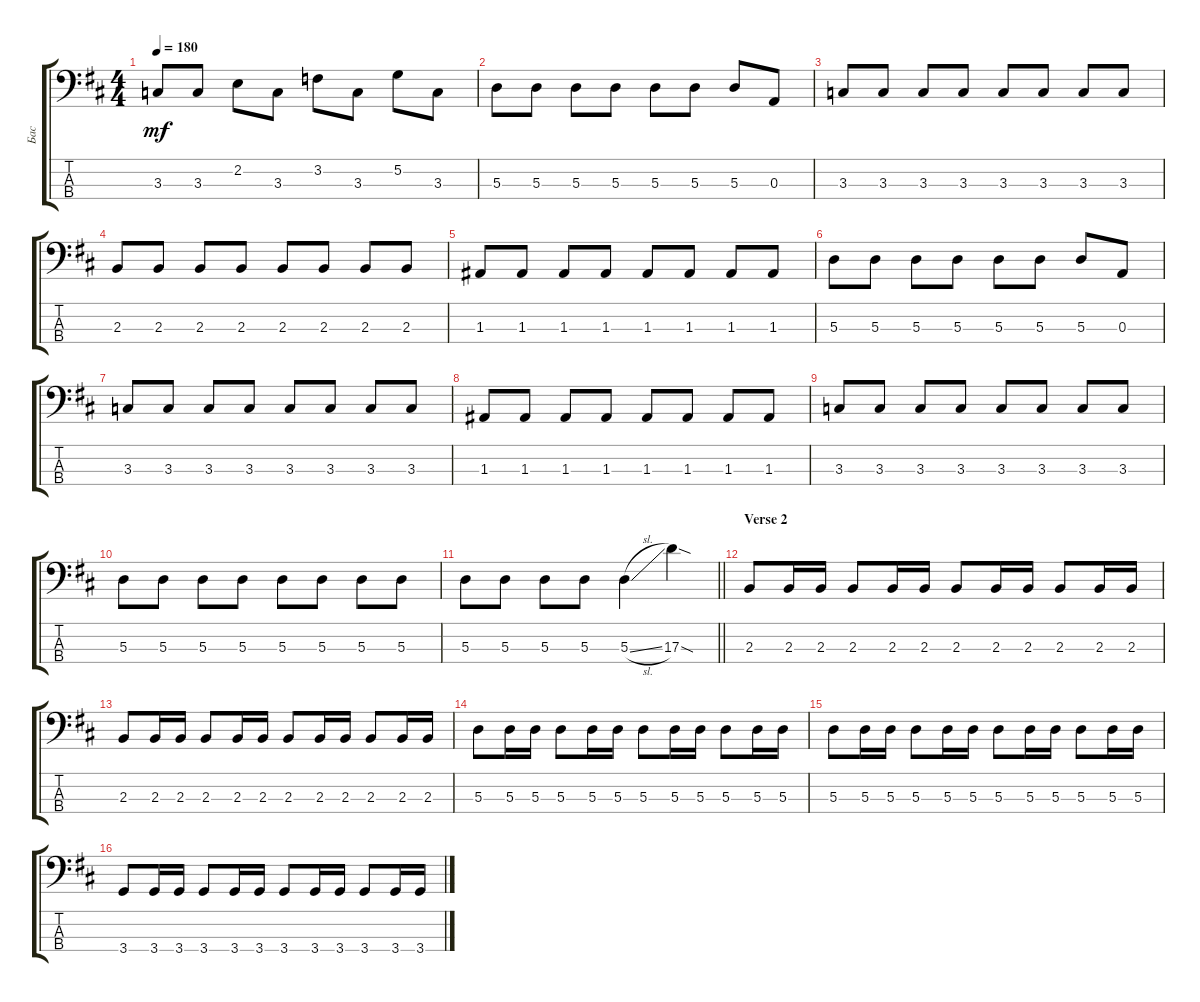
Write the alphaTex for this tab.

\track ("Бас" "Бас") {instrument electricbassfinger}
\staff {score tabs}
\tuning (G2 D2 A1 E1) {hide}
\ts (4 4)
\tempo 180
\clef f4
\ks bminor
3.3.8{dy mf} 3.3.8 2.2.8 3.3.8 3.2.8 3.3.8 5.2.8 3.3.8 |
5.3.8 5.3.8 5.3.8 5.3.8 5.3.8 5.3.8 5.3.8 0.3.8 |
3.3.8 3.3.8 3.3.8 3.3.8 3.3.8 3.3.8 3.3.8 3.3.8 |
2.3.8 2.3.8 2.3.8 2.3.8 2.3.8 2.3.8 2.3.8 2.3.8 |
1.3.8 1.3.8 1.3.8 1.3.8 1.3.8 1.3.8 1.3.8 1.3.8 |
5.3.8 5.3.8 5.3.8 5.3.8 5.3.8 5.3.8 5.3.8 0.3.8 |
3.3.8 3.3.8 3.3.8 3.3.8 3.3.8 3.3.8 3.3.8 3.3.8 |
1.3.8 1.3.8 1.3.8 1.3.8 1.3.8 1.3.8 1.3.8 1.3.8 |
3.3.8 3.3.8 3.3.8 3.3.8 3.3.8 3.3.8 3.3.8 3.3.8 |
5.3.8 5.3.8 5.3.8 5.3.8 5.3.8 5.3.8 5.3.8 5.3.8 |
\barLineRight lightlight
5.3.8 5.3.8 5.3.8 5.3.8 5.3{sl}.4 17.3{sod}.4 |
\section ("" "Verse 2")
2.3.8 2.3.16 2.3.16 2.3.8 2.3.16 2.3.16 2.3.8 2.3.16 2.3.16 2.3.8 2.3.16 2.3.16 |
2.3.8 2.3.16 2.3.16 2.3.8 2.3.16 2.3.16 2.3.8 2.3.16 2.3.16 2.3.8 2.3.16 2.3.16 |
5.3.8 5.3.16 5.3.16 5.3.8 5.3.16 5.3.16 5.3.8 5.3.16 5.3.16 5.3.8 5.3.16 5.3.16 |
5.3.8 5.3.16 5.3.16 5.3.8 5.3.16 5.3.16 5.3.8 5.3.16 5.3.16 5.3.8 5.3.16 5.3.16 |
3.4.8 3.4.16 3.4.16 3.4.8 3.4.16 3.4.16 3.4.8 3.4.16 3.4.16 3.4.8 3.4.16 3.4.16
